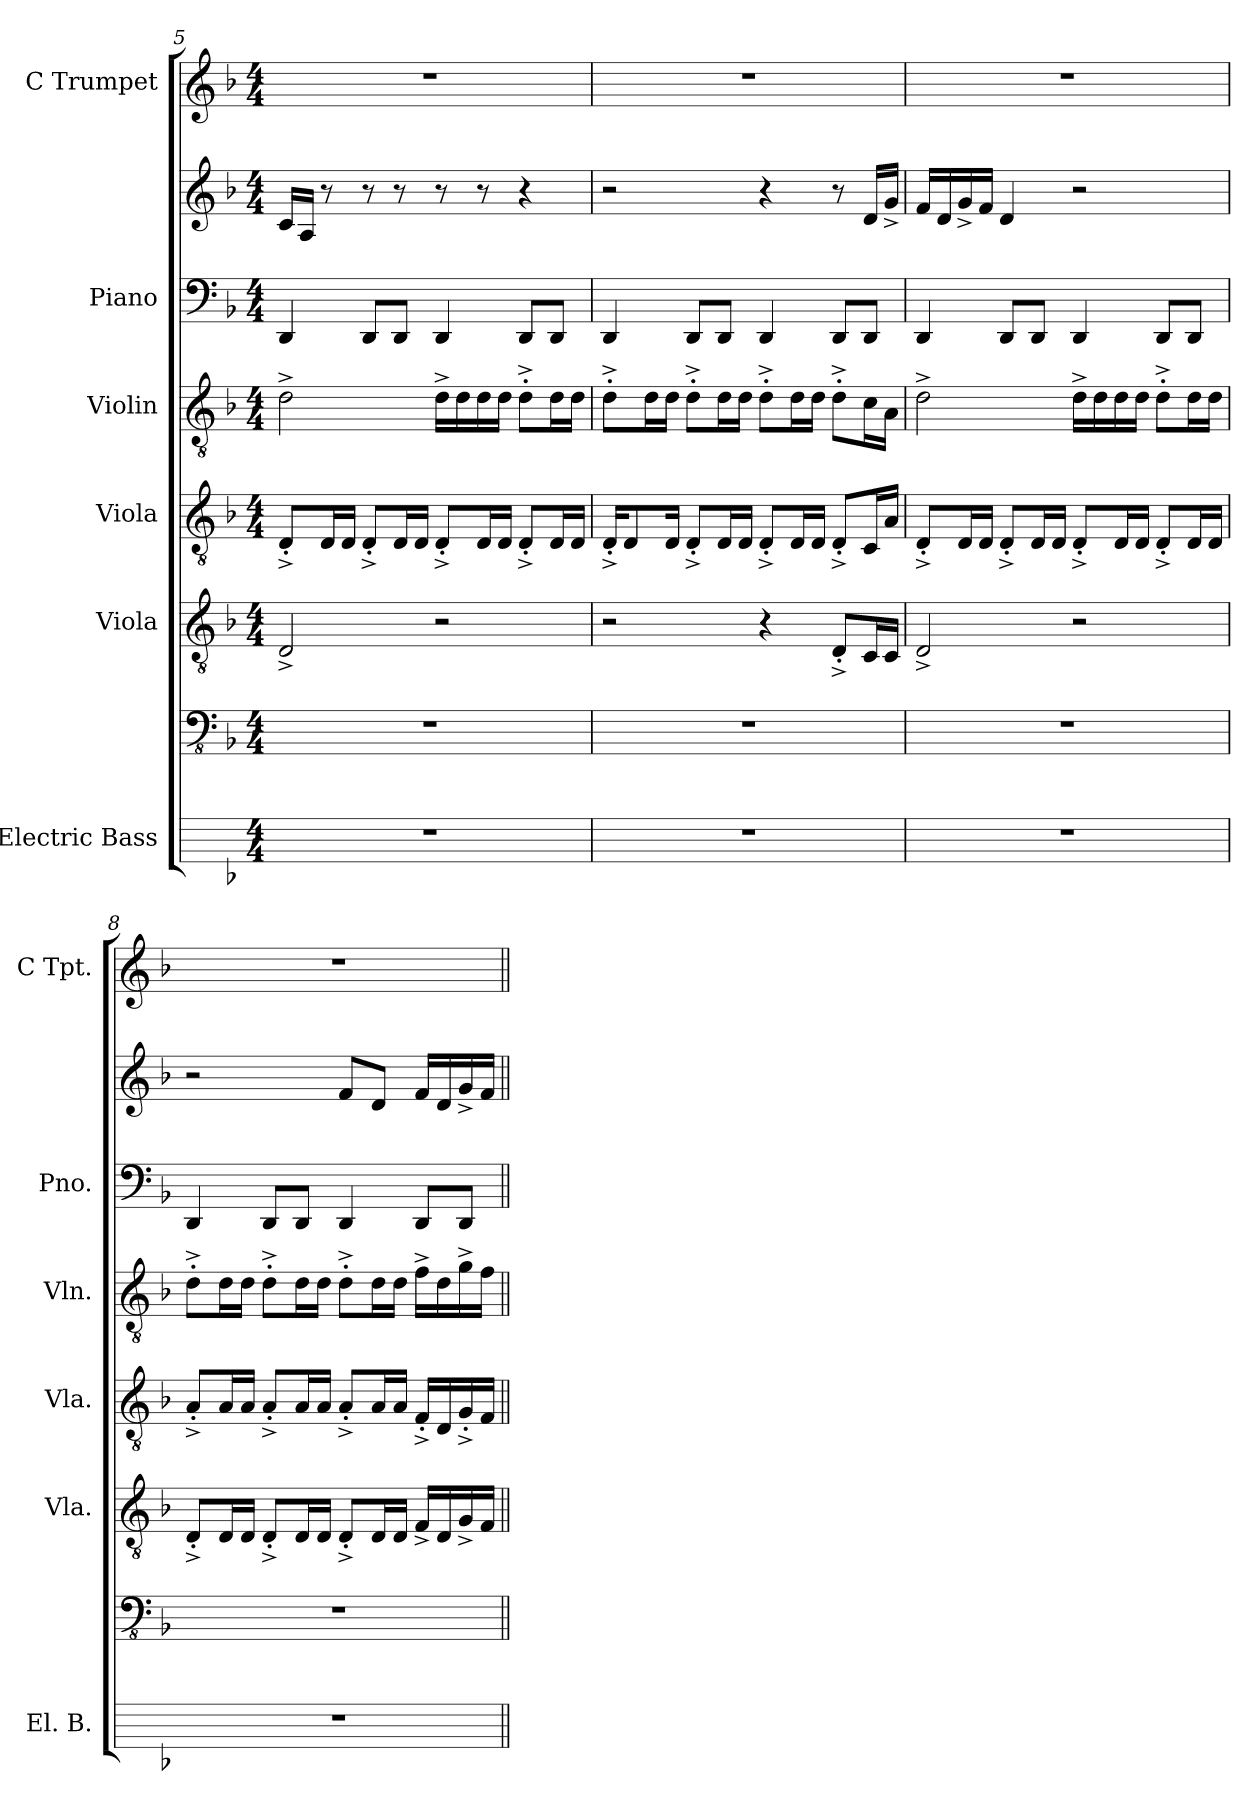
**kern	**kern	**kern	**kern	**kern	**kern	**kern	**kern
*part6	*part6	*part5	*part4	*part3	*part2	*part2	*part1
*staff8	*staff7	*staff6	*staff5	*staff4	*staff3	*staff2	*staff1
*I"Electric Bass	*	*I"Viola	*I"Viola	*I"Violin	*I"Piano	*	*I"C Trumpet
*I'El. B.	*	*I'Vla.	*I'Vla.	*I'Vln.	*I'Pno.	*	*I'C Tpt.
!!LO:LB:g=z
*	*clefFv4	*clefGv2	*clefGv2	*clefGv2	*clefF4	*clefG2	*clefG2
*k[b-]	*k[b-]	*k[b-]	*k[b-]	*k[b-]	*k[b-]	*k[b-]	*k[b-]
*M4/4	*M4/4	*M4/4	*M4/4	*M4/4	*M4/4	*M4/4	*M4/4
=5	=5	=5	=5	=5	=5	=5	=5
1r	1r	2D^/	8D'^/L	2d^\	4DD/	16c/LL	1r
.	.	.	.	.	.	16A/JJ	.
.	.	.	16D/L	.	.	8r	.
.	.	.	16D/JJ	.	.	.	.
.	.	.	8D'^/L	.	8DD/L	8r	.
.	.	.	16D/L	.	8DD/J	8r	.
.	.	.	16D/JJ	.	.	.	.
.	.	2r	8D'^/L	16d^\LL	4DD/	8r	.
.	.	.	.	16d\	.	.	.
.	.	.	16D/L	16d\	.	8r	.
.	.	.	16D/JJ	16d\JJ	.	.	.
.	.	.	8D'^/L	8d'^\L	8DD/L	4r	.
.	.	.	16D/L	16d\L	8DD/J	.	.
.	.	.	16D/JJ	16d\JJ	.	.	.
=6	=6	=6	=6	=6	=6	=6	=6
1r	1r	2r	16D'^/KL	8d'^\L	4DD/	2r	1r
.	.	.	8D/	.	.	.	.
.	.	.	.	16d\L	.	.	.
.	.	.	16D/Jk	16d\JJ	.	.	.
.	.	.	8D'^/L	8d'^\L	8DD/L	.	.
.	.	.	16D/L	16d\L	8DD/J	.	.
.	.	.	16D/JJ	16d\JJ	.	.	.
.	.	4r	8D'^/L	8d'^\L	4DD/	4r	.
.	.	.	16D/L	16d\L	.	.	.
.	.	.	16D/JJ	16d\JJ	.	.	.
.	.	8D'^/L	8D'^/L	8d'^\L	8DD/L	8r	.
.	.	16C/L	16C/L	16c\L	8DD/J	16d/LL	.
.	.	16C/JJ	16A/JJ	16A\JJ	.	16g^/JJ	.
=7	=7	=7	=7	=7	=7	=7	=7
1r	1r	2D^/	8D'^/L	2d^\	4DD/	16f/LL	1r
.	.	.	.	.	.	16d/	.
.	.	.	16D/L	.	.	16g^/	.
.	.	.	16D/JJ	.	.	16f/JJ	.
.	.	.	8D'^/L	.	8DD/L	4d/	.
.	.	.	16D/L	.	8DD/J	.	.
.	.	.	16D/JJ	.	.	.	.
.	.	2r	8D'^/L	16d^\LL	4DD/	2r	.
.	.	.	.	16d\	.	.	.
.	.	.	16D/L	16d\	.	.	.
.	.	.	16D/JJ	16d\JJ	.	.	.
.	.	.	8D'^/L	8d'^\L	8DD/L	.	.
.	.	.	16D/L	16d\L	8DD/J	.	.
.	.	.	16D/JJ	16d\JJ	.	.	.
=8	=8	=8	=8	=8	=8	=8	=8
1r	1r	8D'^/L	8A'^/L	8d'^\L	4DD/	2r	1r
.	.	16D/L	16A/L	16d\L	.	.	.
.	.	16D/JJ	16A/JJ	16d\JJ	.	.	.
.	.	8D'^/L	8A'^/L	8d'^\L	8DD/L	.	.
.	.	16D/L	16A/L	16d\L	8DD/J	.	.
.	.	16D/JJ	16A/JJ	16d\JJ	.	.	.
.	.	8D'^/L	8A'^/L	8d'^\L	4DD/	8f/L	.
.	.	16D/L	16A/L	16d\L	.	8d/J	.
.	.	16D/JJ	16A/JJ	16d\JJ	.	.	.
.	.	16F^/LL	16F'^/LL	16f^\LL	8DD/L	16f/LL	.
.	.	16D/	16D/	16d\	.	16d/	.
.	.	16G^/	16G^'/	16g^\	8DD/J	16g^/	.
.	.	16F/JJ	16F/JJ	16f\JJ	.	16f/JJ	.
=||	=||	=||	=||	=||	=||	=||	=||
*-	*-	*-	*-	*-	*-	*-	*-
